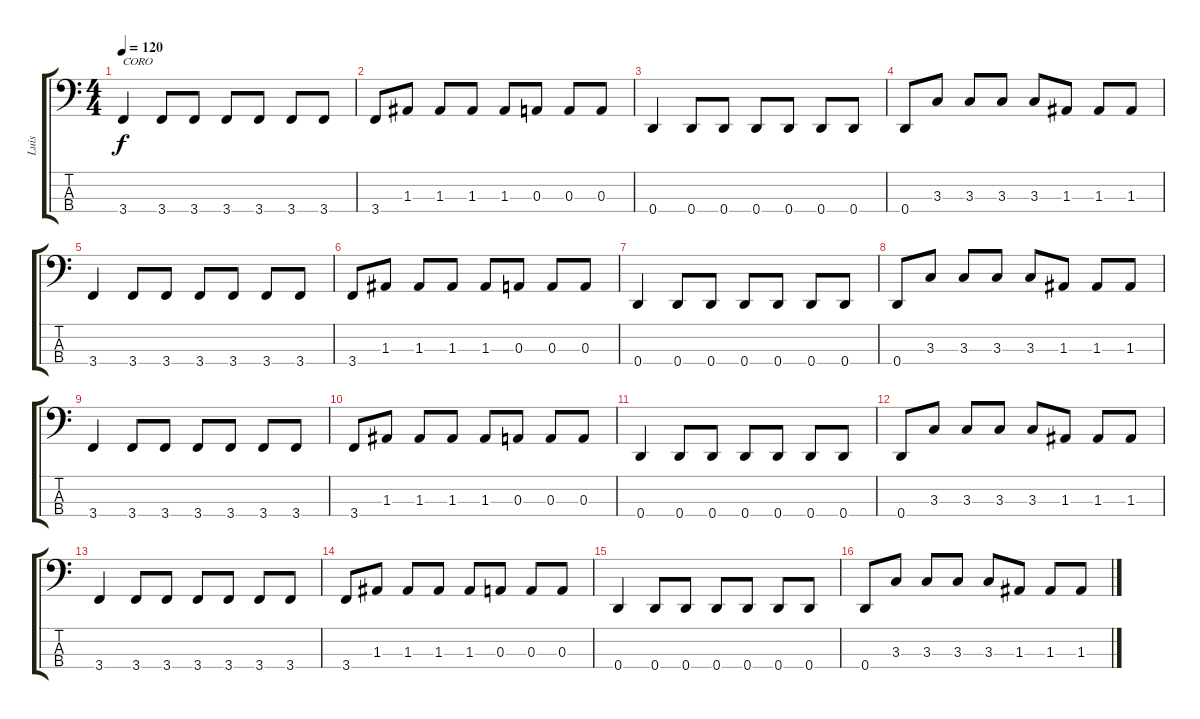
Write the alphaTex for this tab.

\track ("Luis" "Luis") {instrument electricbassfinger}
\staff {score tabs}
\tuning (G2 D2 A1 D1) {hide}
\ts (4 4)
\tempo 120
\clef f4
\ks c
3.4.4{txt "CORO" dy f} 3.4.8 3.4.8 3.4.8 3.4.8 3.4.8 3.4.8 |
3.4.8 1.3.8 1.3.8 1.3.8 1.3.8 0.3.8 0.3.8 0.3.8 |
0.4.4 0.4.8 0.4.8 0.4.8 0.4.8 0.4.8 0.4.8 |
0.4.8 3.3.8 3.3.8 3.3.8 3.3.8 1.3.8 1.3.8 1.3.8 |
3.4.4 3.4.8 3.4.8 3.4.8 3.4.8 3.4.8 3.4.8 |
3.4.8 1.3.8 1.3.8 1.3.8 1.3.8 0.3.8 0.3.8 0.3.8 |
0.4.4 0.4.8 0.4.8 0.4.8 0.4.8 0.4.8 0.4.8 |
0.4.8 3.3.8 3.3.8 3.3.8 3.3.8 1.3.8 1.3.8 1.3.8 |
3.4.4 3.4.8 3.4.8 3.4.8 3.4.8 3.4.8 3.4.8 |
3.4.8 1.3.8 1.3.8 1.3.8 1.3.8 0.3.8 0.3.8 0.3.8 |
0.4.4 0.4.8 0.4.8 0.4.8 0.4.8 0.4.8 0.4.8 |
0.4.8 3.3.8 3.3.8 3.3.8 3.3.8 1.3.8 1.3.8 1.3.8 |
3.4.4 3.4.8 3.4.8 3.4.8 3.4.8 3.4.8 3.4.8 |
3.4.8 1.3.8 1.3.8 1.3.8 1.3.8 0.3.8 0.3.8 0.3.8 |
0.4.4 0.4.8 0.4.8 0.4.8 0.4.8 0.4.8 0.4.8 |
0.4.8 3.3.8 3.3.8 3.3.8 3.3.8 1.3.8 1.3.8 1.3.8
